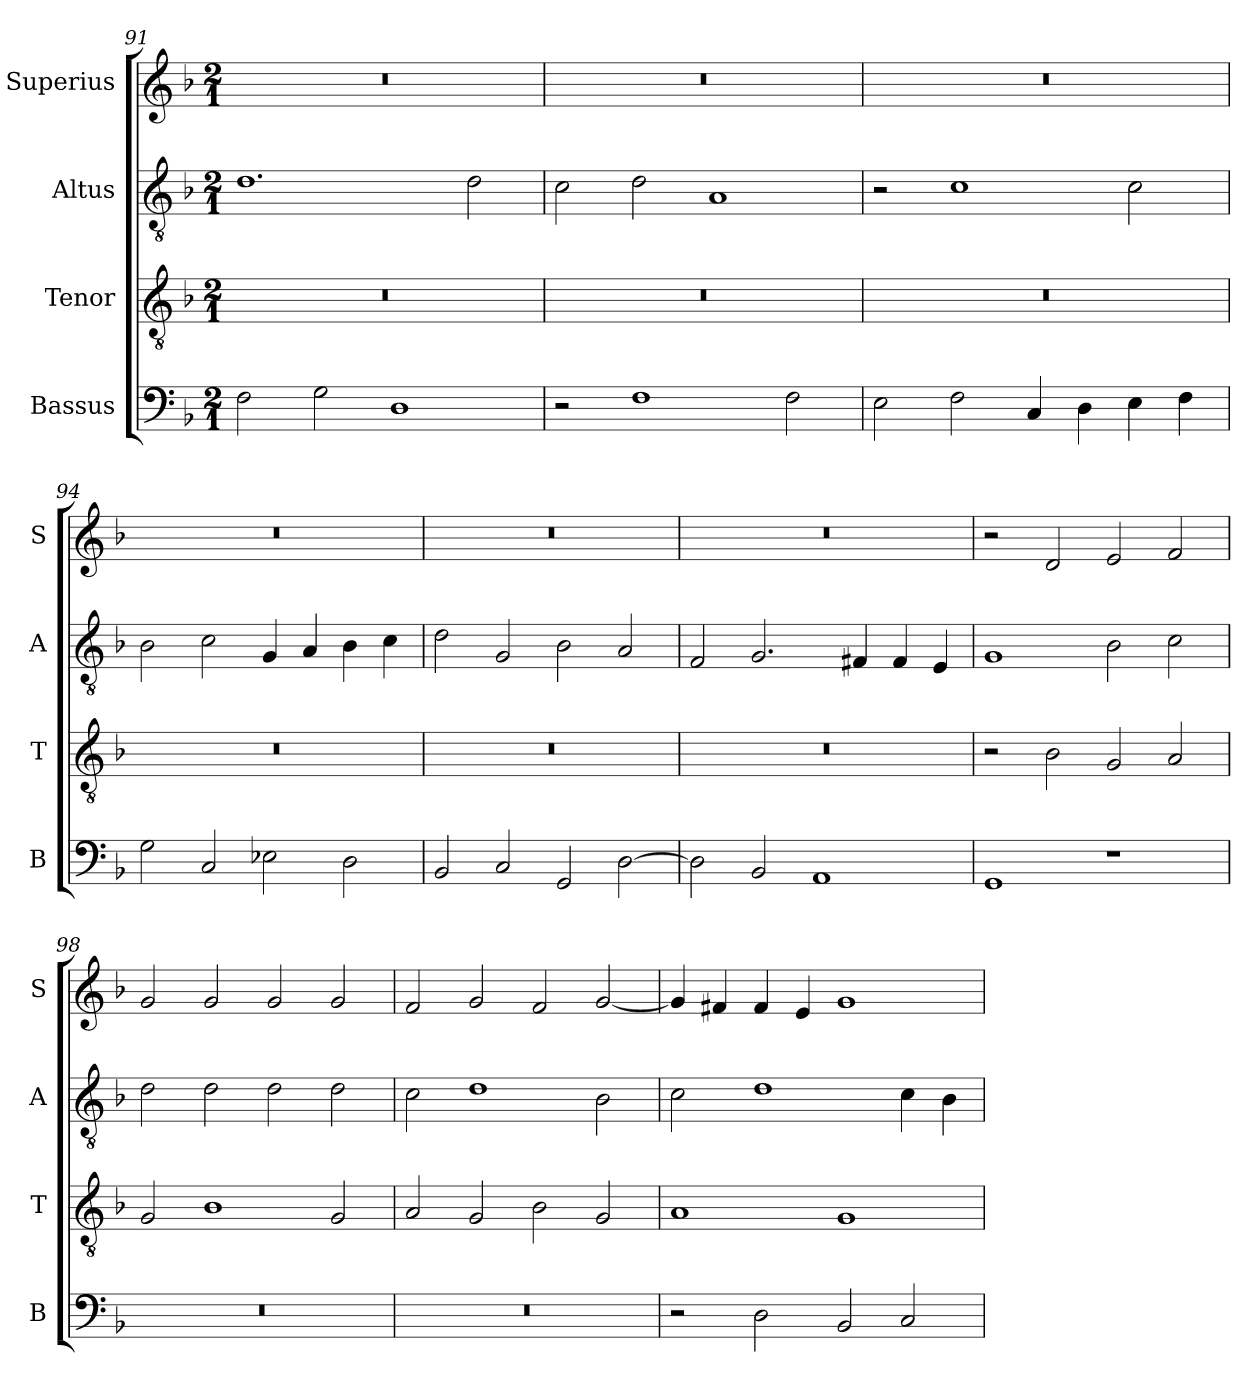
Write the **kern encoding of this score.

**kern	**kern	**kern	**kern
*part4	*part3	*part2	*part1
*staff4	*staff3	*staff2	*staff1
*I"Bassus	*I"Tenor	*I"Altus	*I"Superius
*I'B	*I'T	*I'A	*I'S
*clefF4	*clefGv2	*clefGv2	*clefG2
*k[b-]	*k[b-]	*k[b-]	*k[b-]
*M2/1	*M2/1	*M2/1	*M2/1
=91	=91	=91	=91
2F\	0r	1.d	0r
2G\	.	.	.
1D	.	.	.
.	.	2d\	.
=92	=92	=92	=92
2r	0r	2c\	0r
1F	.	2d\	.
.	.	1A	.
2F\	.	.	.
=93	=93	=93	=93
2E\	0r	2r	0r
2F\	.	1c	.
4C/	.	.	.
4D\	.	.	.
4E\	.	2c\	.
4F\	.	.	.
=94	=94	=94	=94
2G\	0r	2B-\	0r
2C/	.	2c\	.
2E-X\	.	4G/	.
.	.	4A/	.
2D\	.	4B-\	.
.	.	4c\	.
=95	=95	=95	=95
2BB-/	0r	2d\	0r
2C/	.	2G/	.
2GG/	.	2B-\	.
[2D\	.	2A/	.
=96	=96	=96	=96
2D\]	0r	2F/	0r
2BB-/	.	2.G/	.
1AA	.	.	.
.	.	4F#X/	.
.	.	4F#/	.
.	.	4E/	.
=97	=97	=97	=97
1GG	2r	1G	2r
.	2B-\	.	2d/
1r	2G/	2B-\	2e/
.	2A/	2c\	2f/
=98	=98	=98	=98
0r	2G/	2d\	2g/
.	1B-	2d\	2g/
.	.	2d\	2g/
.	2G/	2d\	2g/
=99	=99	=99	=99
0r	2A/	2c\	2f/
.	2G/	1d	2g/
.	2B-\	.	2f/
.	2G/	2B-\	[2g/
=100	=100	=100	=100
2r	1A	2c\	4g/]
.	.	.	4f#X/
2D\	.	1d	4f#/
.	.	.	4e/
2BB-/	1G	.	1g
2C/	.	4c\	.
.	.	4B-\	.
=	=	=	=
*-	*-	*-	*-
